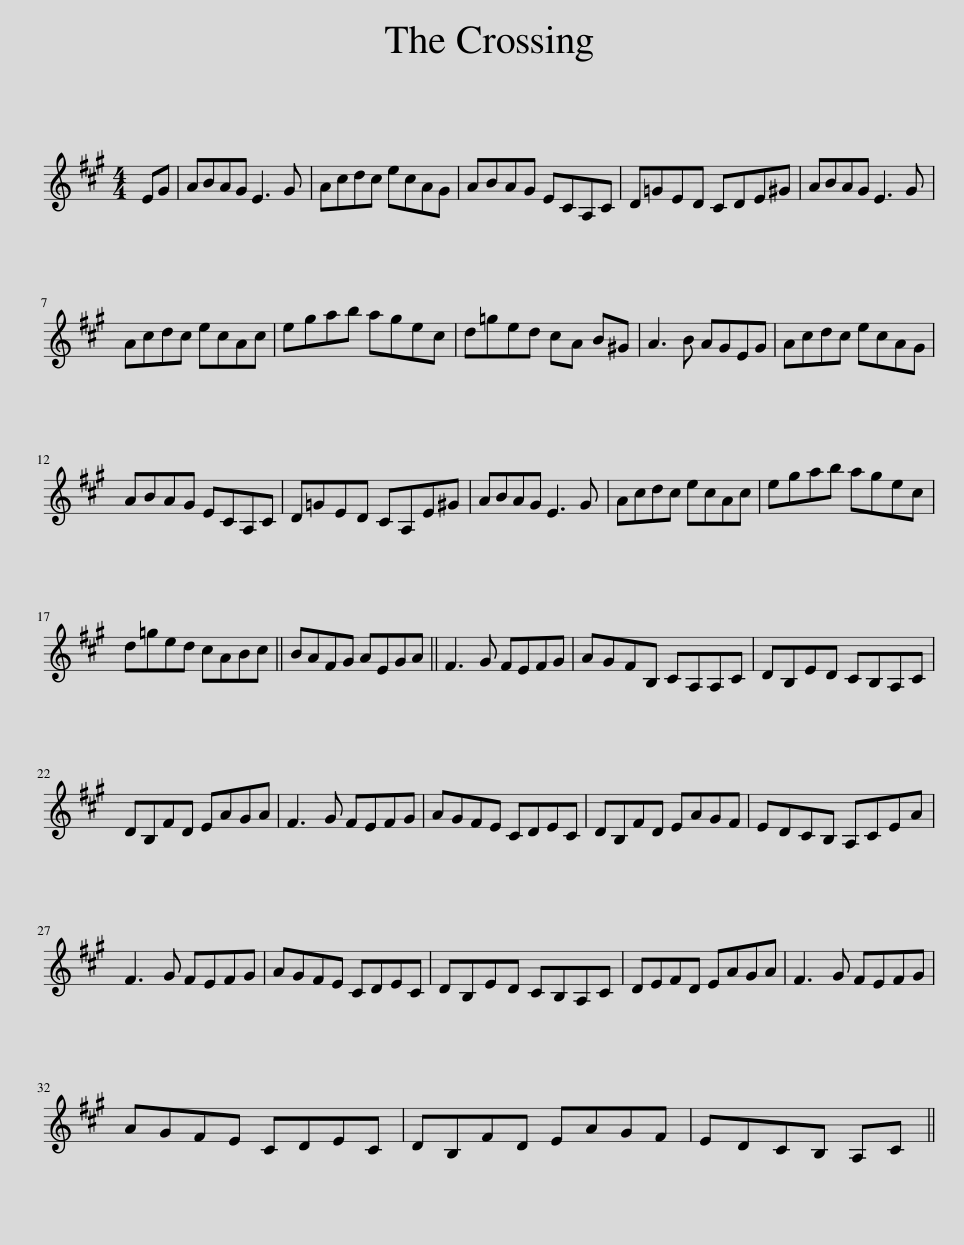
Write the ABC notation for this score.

X:1
L:1/8
M:4/4
I:linebreak $
K:A
V:1 treble
V:1
 EG | ABAG E3 G | Acdc ecAG | ABAG ECA,C | D=GED CDE^G | %5
 ABAG E3 G |$ Acdc ecAc | egab agec | d=ged cA B^G | A3 B AGEG | %10
 Acdc ecAG |$ ABAG ECA,C | D=GED CA,E^G | ABAG E3 G | Acdc ecAc | %15
 egab agec |$ d=ged cABc || BAFG AEGA || F3 G FEFG | AGFB, CA,A,C | %20
 DB,ED CB,A,C |$ DB,FD EAGA | F3 G FEFG | AGFE CDEC | DB,FD EAGF | %25
 EDCB, A,CEA |$ F3 G FEFG | AGFE CDEC | DB,ED CB,A,C | DEFD EAGA | %30
 F3 G FEFG |$ AGFE CDEC | DB,FD EAGF | EDCB, A,C || %34
